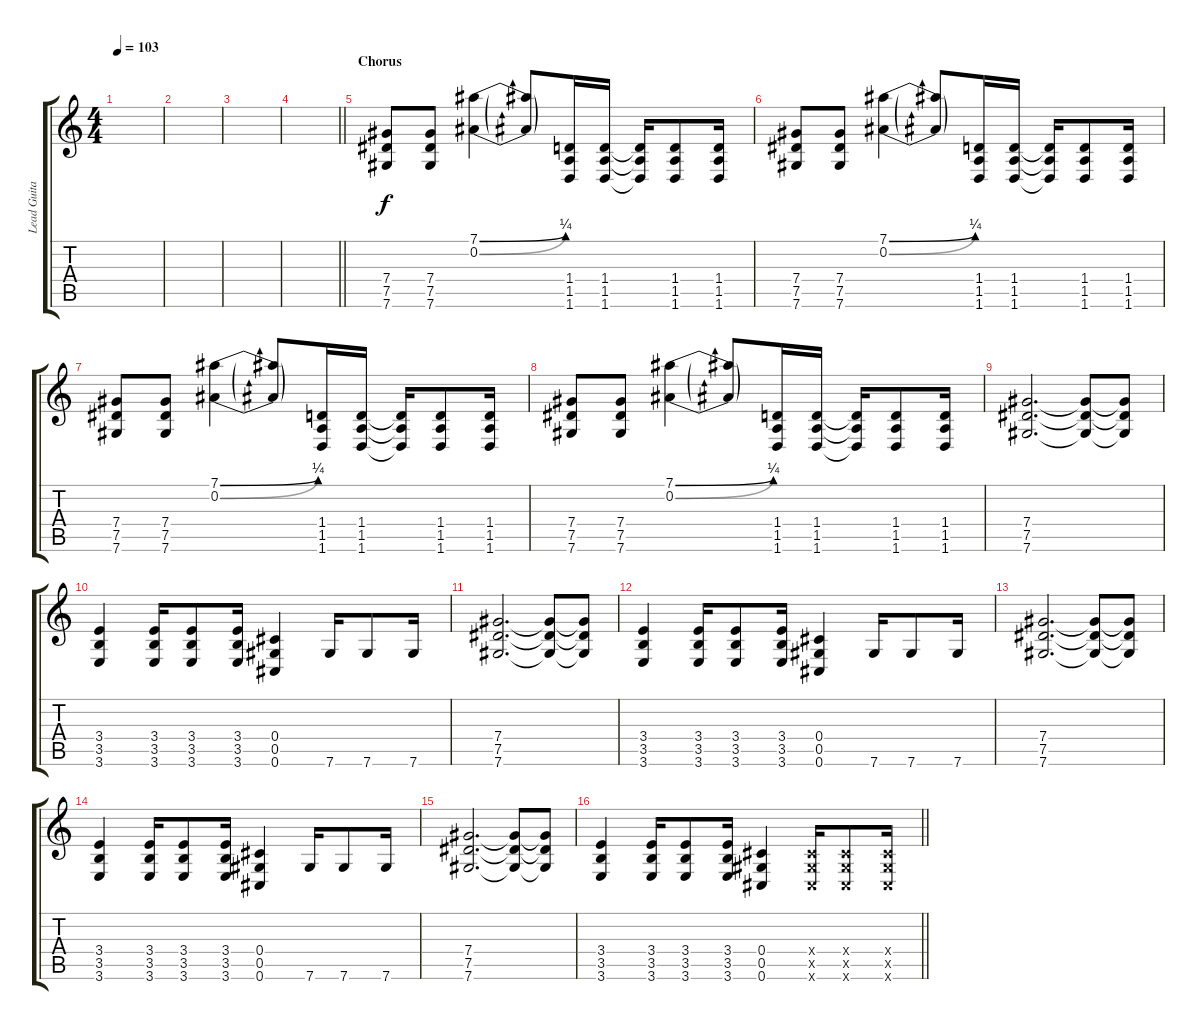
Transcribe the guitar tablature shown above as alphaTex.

\track ("Lead Guitar - Brad Delson" "Lead Guita") {instrument distortionguitar}
\staff {score tabs}
\tuning (Eb4 Bb3 Gb3 Db3 Ab2 Db2) {hide}
\ts (4 4)
\tempo 103
\clef g2
\ks c
|
|
|
\barLineRight lightlight
|
\section ("" "Chorus")
(7.4 7.5 7.6).8 (7.4 7.5 7.6).8 (7.1{be (bend 0 0 60 1)} 0.2{be (bend 0 0 60 1)}).4 (7.1{t} 0.2{t}).8 (1.4 1.5 1.6).16 (1.4 1.5 1.6).16 (1.4{t} 1.5{t} 1.6{t}).16 (1.4 1.5 1.6).8 (1.4 1.5 1.6).16 |
(7.4 7.5 7.6).8 (7.4 7.5 7.6).8 (7.1{be (bend 0 0 60 1)} 0.2{be (bend 0 0 60 1)}).4 (7.1{t} 0.2{t}).8 (1.4 1.5 1.6).16 (1.4 1.5 1.6).16 (1.4{t} 1.5{t} 1.6{t}).16 (1.4 1.5 1.6).8 (1.4 1.5 1.6).16 |
(7.4 7.5 7.6).8 (7.4 7.5 7.6).8 (7.1{be (bend 0 0 60 1)} 0.2{be (bend 0 0 60 1)}).4 (7.1{t} 0.2{t}).8 (1.4 1.5 1.6).16 (1.4 1.5 1.6).16 (1.4{t} 1.5{t} 1.6{t}).16 (1.4 1.5 1.6).8 (1.4 1.5 1.6).16 |
(7.4 7.5 7.6).8 (7.4 7.5 7.6).8 (7.1{be (bend 0 0 60 1)} 0.2{be (bend 0 0 60 1)}).4 (7.1{t} 0.2{t}).8 (1.4 1.5 1.6).16 (1.4 1.5 1.6).16 (1.4{t} 1.5{t} 1.6{t}).16 (1.4 1.5 1.6).8 (1.4 1.5 1.6).16 |
(7.4 7.5 7.6).2{d} (7.4{t} 7.5{t} 7.6{t}).8 (7.4{t} 7.5{t} 7.6{t}).8 |
(3.4 3.5 3.6).4 (3.4 3.5 3.6).16 (3.4 3.5 3.6).8 (3.4 3.5 3.6).16 (0.4 0.5 0.6).4 7.6.16 7.6.8 7.6.16 |
(7.4 7.5 7.6).2{d} (7.4{t} 7.5{t} 7.6{t}).8 (7.4{t} 7.5{t} 7.6{t}).8 |
(3.4 3.5 3.6).4 (3.4 3.5 3.6).16 (3.4 3.5 3.6).8 (3.4 3.5 3.6).16 (0.4 0.5 0.6).4 7.6.16 7.6.8 7.6.16 |
(7.4 7.5 7.6).2{d} (7.4{t} 7.5{t} 7.6{t}).8 (7.4{t} 7.5{t} 7.6{t}).8 |
(3.4 3.5 3.6).4 (3.4 3.5 3.6).16 (3.4 3.5 3.6).8 (3.4 3.5 3.6).16 (0.4 0.5 0.6).4 7.6.16 7.6.8 7.6.16 |
(7.4 7.5 7.6).2{d} (7.4{t} 7.5{t} 7.6{t}).8 (7.4{t} 7.5{t} 7.6{t}).8 |
\barLineRight lightlight
(3.4 3.5 3.6).4 (3.4 3.5 3.6).16 (3.4 3.5 3.6).8 (3.4 3.5 3.6).16 (0.4 0.5 0.6).4 (0.4{x} 0.5{x} 0.6{x}).16 (0.4{x} 0.5{x} 0.6{x}).8 (0.4{x} 0.5{x} 0.6{x}).16
